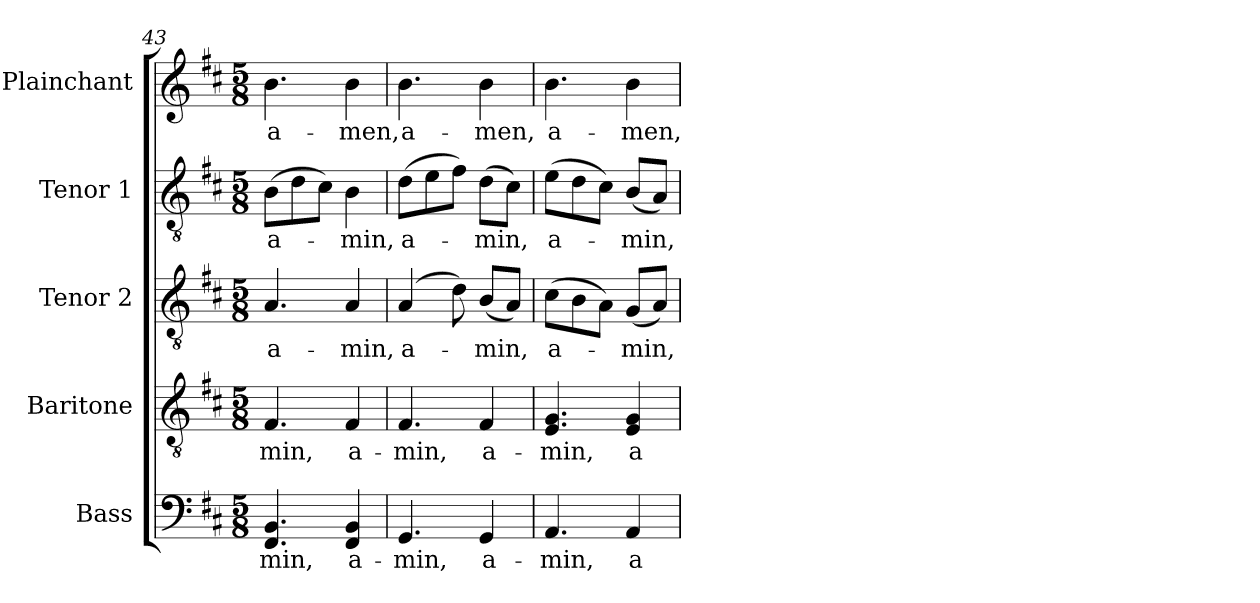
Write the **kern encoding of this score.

**kern	**text	**kern	**text	**kern	**text	**kern	**text	**kern	**text
*part5	*part5	*part4	*part4	*part3	*part3	*part2	*part2	*part1	*part1
*staff5	*staff5	*staff4	*staff4	*staff3	*staff3	*staff2	*staff2	*staff1	*staff1
*I"Bass	*	*I"Baritone	*	*I"Tenor 2	*	*I"Tenor 1	*	*I"Plainchant	*
*I'B	*	*I'B	*	*I'T 2	*	*I'T 1	*	*I'Pl.C.	*
!!LO:LB:g=z
*clefF4	*	*clefGv2	*	*clefGv2	*	*clefGv2	*	*clefG2	*
*k[f#c#]	*	*k[f#c#]	*	*k[f#c#]	*	*k[f#c#]	*	*k[f#c#]	*
*D:	*	*D:	*	*D:	*	*D:	*	*D:	*
*M5/8	*	*M5/8	*	*M5/8	*	*M5/8	*	*M5/8	*
=43	=43	=43	=43	=43	=43	=43	=43	=43	=43
4.FF#/ 4.BB/	-min,	4.F#/	-min,	4.A/	a-	(8B\L	a-	4.b\	a-
.	.	.	.	.	.	8d\	.	.	.
.	.	.	.	.	.	8c#\J)	.	.	.
4FF#/ 4BB/	a-	4F#/	a-	4A/	-min,	4B\	-min,	4b\	-men,
=44	=44	=44	=44	=44	=44	=44	=44	=44	=44
4.GG/	-min,	4.F#/	-min,	(4A/	a-	(8d\L	a-	4.b\	a-
.	.	.	.	.	.	8e\	.	.	.
.	.	.	.	8d\)	.	8f#\J)	.	.	.
4GG/	a-	4F#/	a-	(8B/L	-min,	(8d\L	-min,	4b\	-men,
.	.	.	.	8A/J)	.	8c#\J)	.	.	.
=45	=45	=45	=45	=45	=45	=45	=45	=45	=45
4.AA/	-min,	4.E/ 4.G/	-min,	(8c#\L	a-	(8e\L	a-	4.b\	a-
.	.	.	.	8B\	.	8d\	.	.	.
.	.	.	.	8A\J)	.	8c#\J)	.	.	.
4AA/	a-	4E/ 4G/	a-	(8G/L	-min,	(8B/L	-min,	4b\	-men,
.	.	.	.	8A/J)	.	8A/J)	.	.	.
=	=	=	=	=	=	=	=	=	=
*-	*-	*-	*-	*-	*-	*-	*-	*-	*-
